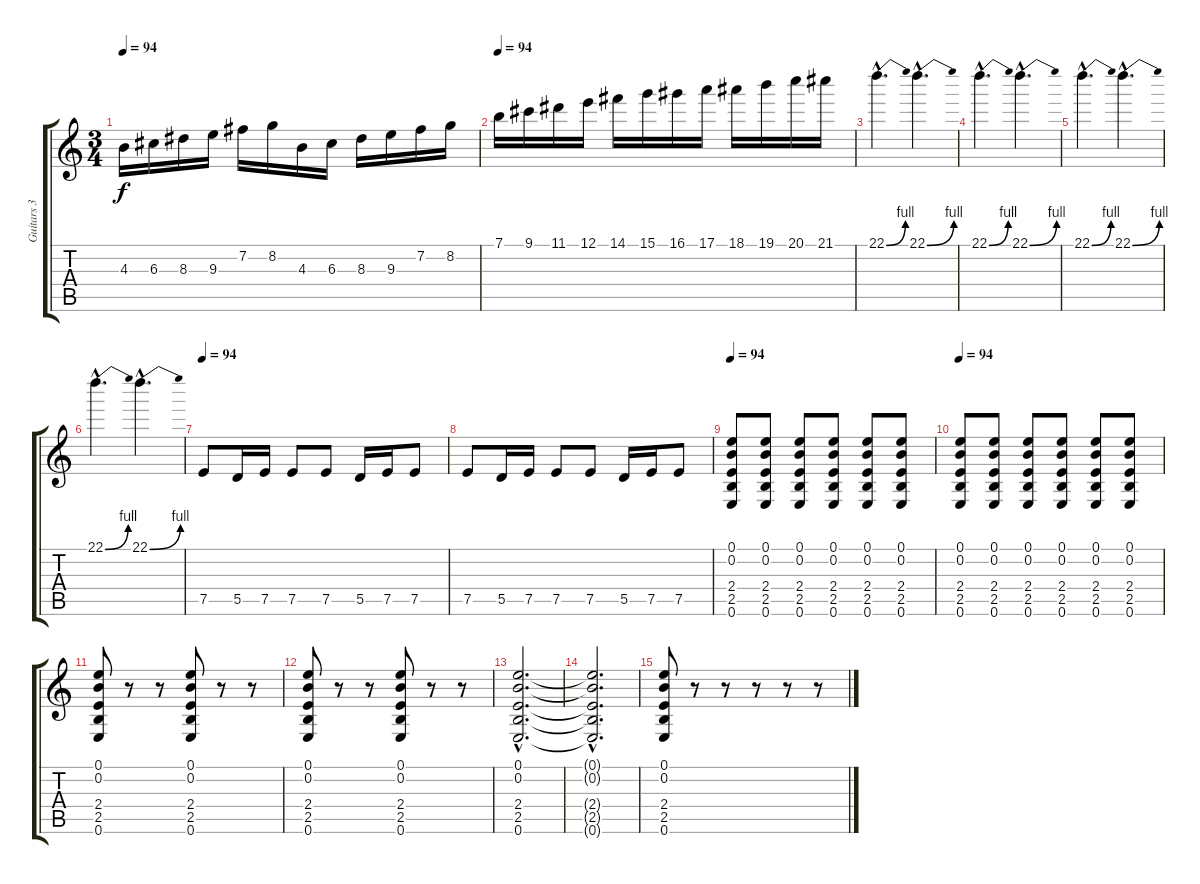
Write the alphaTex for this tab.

\track ("Guitars 3" "Guitars 3") {instrument overdrivenguitar}
\staff {score tabs}
\tuning (E4 B3 G3 D3 A2 E2) {hide}
\ts (3 4)
\tempo 94
\clef g2
\ks c
4.3.16{dy f} 6.3.16 8.3.16 9.3.16 7.2.16 8.2.16 4.3.16 6.3.16 8.3.16 9.3.16 7.2.16 8.2.16 |
\tempo 94
7.1.16 9.1.16 11.1.16 12.1.16 14.1.16 15.1.16 16.1.16 17.1.16 18.1.16 19.1.16 20.1.16 21.1.16 |
22.1{be (bend 0 0 60 4) hac}.4{d} 22.1{be (bend 0 0 60 4) hac}.4{d} |
22.1{be (bend 0 0 60 4) hac}.4{d} 22.1{be (bend 0 0 60 4) hac}.4{d} |
22.1{be (bend 0 0 60 4) hac}.4{d} 22.1{be (bend 0 0 60 4) hac}.4{d} |
22.1{be (bend 0 0 60 4) hac}.4{d} 22.1{be (bend 0 0 60 4) hac}.4{d} |
\tempo 94
7.5.8 5.5.16 7.5.16 7.5.8 7.5.8 5.5.16 7.5.16 7.5.8 |
7.5.8 5.5.16 7.5.16 7.5.8 7.5.8 5.5.16 7.5.16 7.5.8 |
\tempo 94
(0.1 0.2 2.4 2.5 0.6).8 (0.1 0.2 2.4 2.5 0.6).8 (0.1 0.2 2.4 2.5 0.6).8 (0.1 0.2 2.4 2.5 0.6).8 (0.1 0.2 2.4 2.5 0.6).8 (0.1 0.2 2.4 2.5 0.6).8 |
\tempo 94
(0.1 0.2 2.4 2.5 0.6).8 (0.1 0.2 2.4 2.5 0.6).8 (0.1 0.2 2.4 2.5 0.6).8 (0.1 0.2 2.4 2.5 0.6).8 (0.1 0.2 2.4 2.5 0.6).8 (0.1 0.2 2.4 2.5 0.6).8 |
(0.1 0.2 2.4 2.5 0.6).8 r.8 r.8 (0.1 0.2 2.4 2.5 0.6).8 r.8 r.8 |
(0.1 0.2 2.4 2.5 0.6).8 r.8 r.8 (0.1 0.2 2.4 2.5 0.6).8 r.8 r.8 |
(0.1{hac} 0.2{hac} 2.4{hac} 2.5{hac} 0.6{hac}).2{d} |
(0.1{hac t} 0.2{hac t} 2.4{hac t} 2.5{hac t} 0.6{hac t}).2{d} |
(0.1 0.2 2.4 2.5 0.6).8 r.8 r.8 r.8 r.8 r.8
